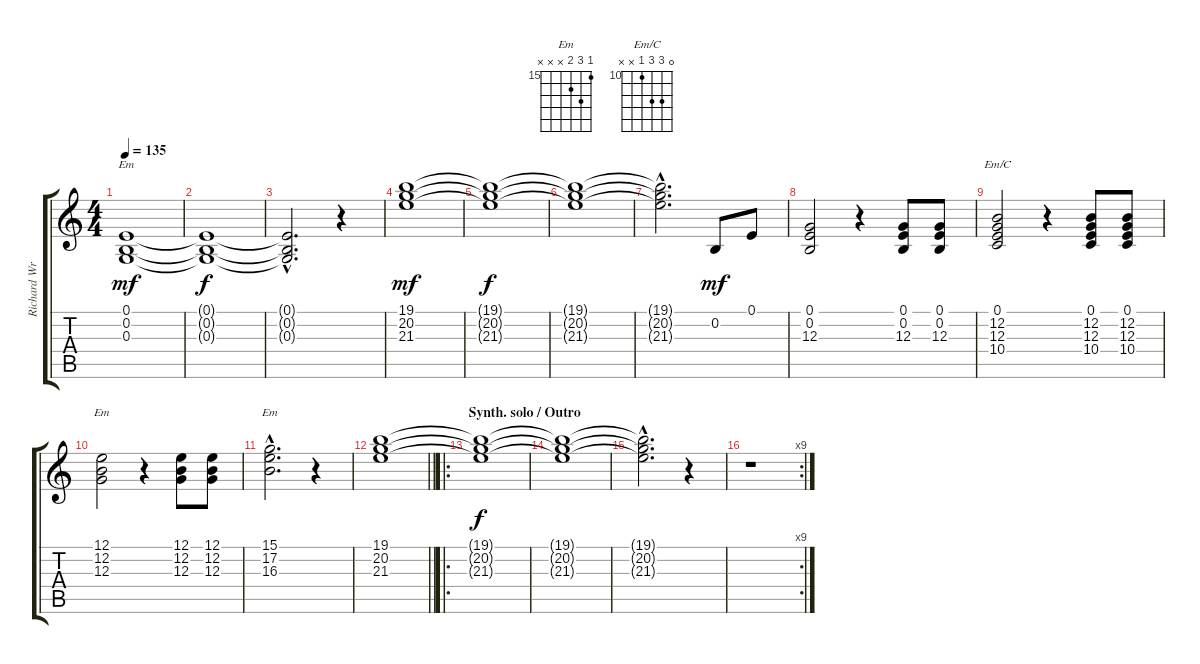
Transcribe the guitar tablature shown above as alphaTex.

\track ("Richard Wright / Synths (strings)" "Richard Wr") {instrument stringensemble1}
\staff {score tabs}
\tuning (E4 B3 G3 D3 A2 E2) {hide}
\chord ("Em" 0 0 0 x x x)
\chord ("Em/C" 0 12 12 10 x x) {firstfret 10}
\chord ("Em" 12 12 12 x x x) {firstfret 12 barre 12}
\chord ("Em" 15 17 16 x x x) {firstfret 15}
\ts (4 4)
\tempo 135
\clef g2
\ks c
(0.1 0.2 0.3).1{ch "Em" dy mf} |
(0.1{t} 0.2{t} 0.3{t}).1{dy f} |
(0.1{hac t} 0.2{hac t} 0.3{hac t}).2{d} r.4 |
(19.1 20.2 21.3).1{dy mf} |
(19.1{t} 20.2{t} 21.3{t}).1{dy f} |
(19.1{t} 20.2{t} 21.3{t}).1 |
(19.1{hac t} 20.2{hac t} 21.3{hac t}).2{d} 0.2.8{dy mf} 0.1.8 |
(0.1 0.2 12.3).2 r.4 (0.1 0.2 12.3).8 (0.1 0.2 12.3).8 |
(0.1 12.2 12.3 10.4).2{ch "Em/C"} r.4 (0.1 12.2 12.3 10.4).8 (0.1 12.2 12.3 10.4).8 |
(12.1 12.2 12.3).2{ch "Em"} r.4 (12.1 12.2 12.3).8 (12.1 12.2 12.3).8 |
(15.1{hac} 17.2{hac} 16.3{hac}).2{d ch "Em"} r.4 |
\barLineRight lightlight
(19.1 20.2 21.3).1 |
\ro
\section ("" "Synth. solo / Outro")
(19.1{t} 20.2{t} 21.3{t}).1{dy f} |
(19.1{t} 20.2{t} 21.3{t}).1 |
(19.1{hac t} 20.2{hac t} 21.3{hac t}).2{d} r.4 |
\rc 9
r.1
